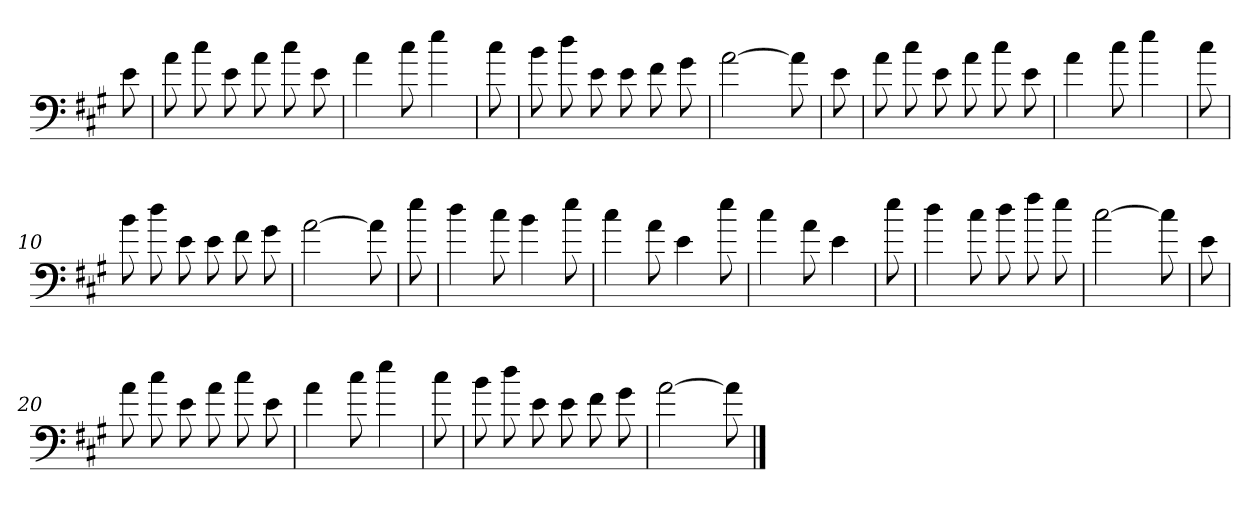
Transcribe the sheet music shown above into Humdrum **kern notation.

**kern
*part1
*staff1
*clefF4
*k[f#c#g#]
*A:
=
8e
=1
8a
8cc#
8e
8a
8cc#
8e
=2
4a
8cc#
4ee
=3
8cc#
=4
8b
8dd
8e
8e
8f#
8g#
=5
[2a
8a]
=6
8e
=7
8a
8cc#
8e
8a
8cc#
8e
=8
4a
8cc#
4ee
=9
8cc#
=10
8b
8dd
8e
8e
8f#
8g#
=11
[2a
8a]
=12
8ee
=13
4dd
8cc#
4b
8ee
=14
4cc#
8a
4e
8ee
=15
4cc#
8a
4e
=16
8ee
=17
4dd
8cc#
8dd
8ff#
8ee
=18
[2cc#
8cc#]
=19
8e
=20
8a
8cc#
8e
8a
8cc#
8e
=21
4a
8cc#
4ee
=22
8cc#
=23
8b
8dd
8e
8e
8f#
8g#
=24
[2a
8a]
==
*-
